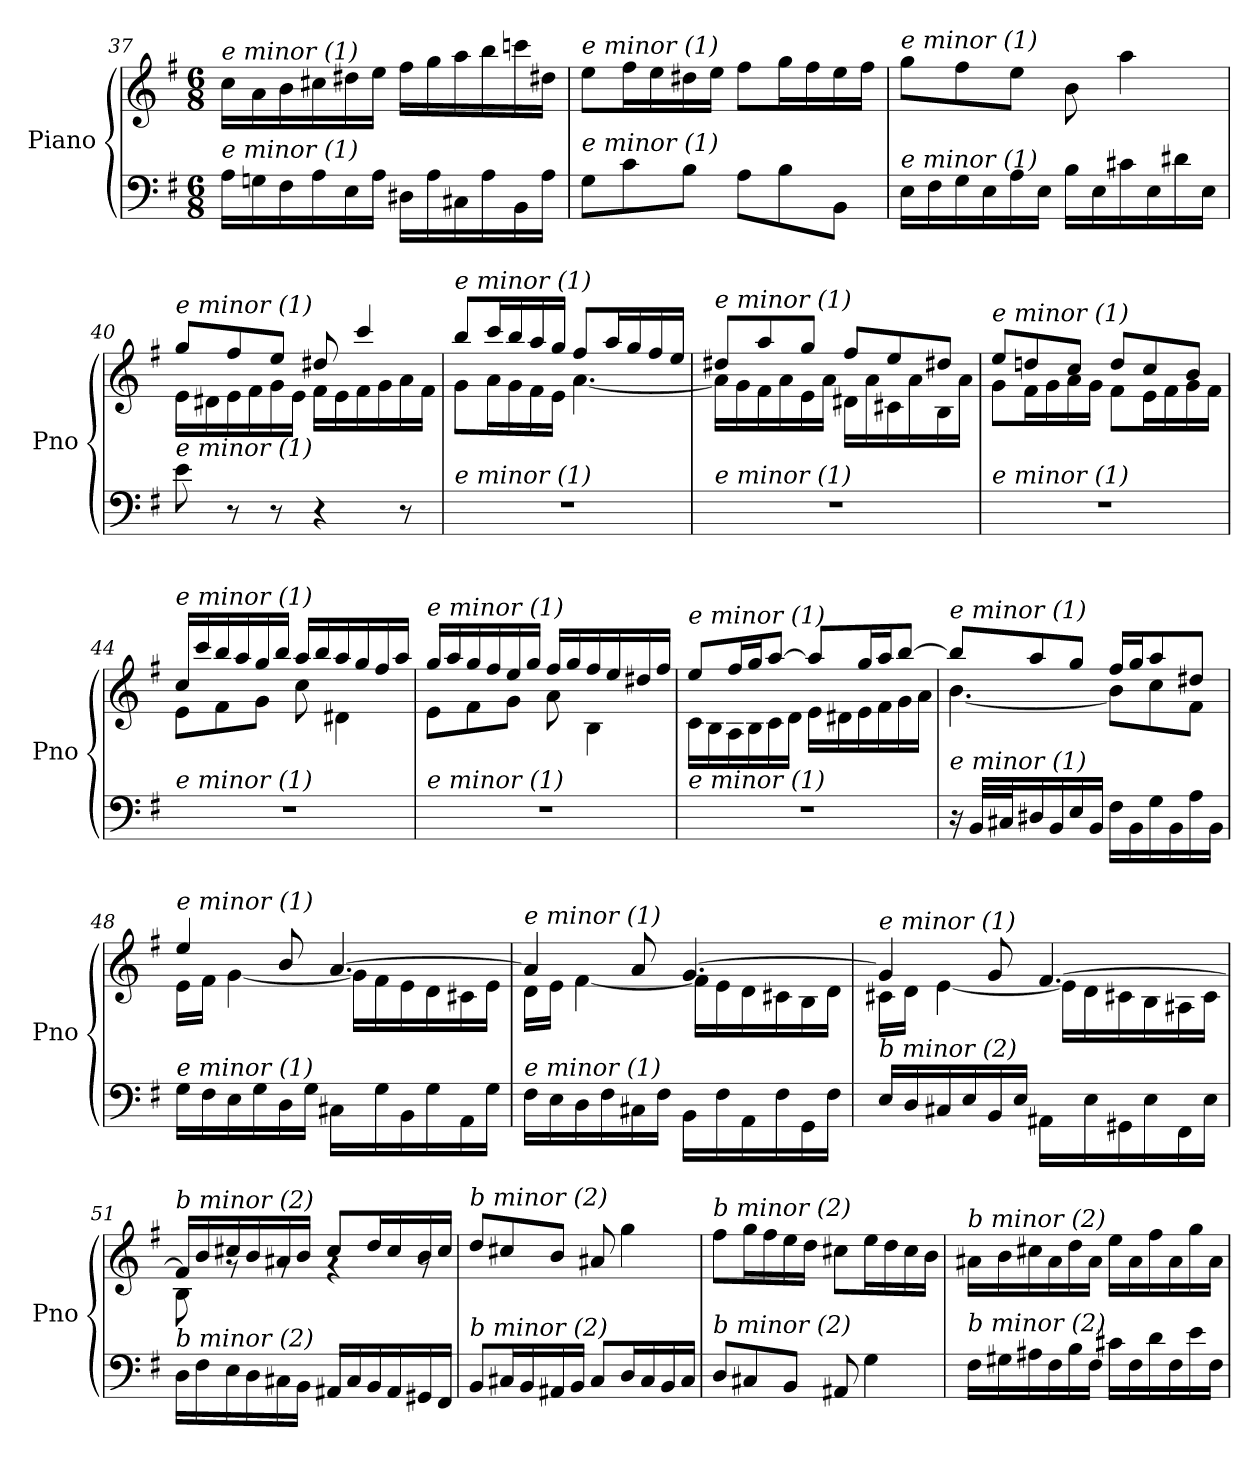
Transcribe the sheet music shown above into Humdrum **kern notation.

**kern	**kern
*part1	*part1
*staff2	*staff1
*I"Piano	*
*I'Pno	*
!!LO:LB:g=z
*clefF4	*clefG2
*k[f#]	*k[f#]
*M6/8	*M6/8
=37	=37
!	!LO:TX:i:t=e minor (1)
!LO:TX:i:t=e minor (1)	!
16A\LL	16cc\LL
16Gn\	16a\
16F#\	16b\
16A\	16cc#X\
16E\	16dd#X\
16A\JJ	16ee\JJ
16D#X\LL	16ff#\LL
16A\	16gg\
16C#X\	16aa\
16A\	16bb\
16BB\	16cccn\
16A\JJ	16dd#X\JJ
=38	=38
!	!LO:TX:i:t=e minor (1)
!LO:TX:i:t=e minor (1)	!
8G\L	8ee\L
8c\	16ff#\L
.	16ee\
8B\J	16dd#X\
.	16ee\JJ
8A\L	8ff#\L
8B\	16gg\L
.	16ff#\
8BB\J	16ee\
.	16ff#\JJ
=39	=39
!	!LO:TX:i:t=e minor (1)
!LO:TX:i:t=e minor (1)	!
16E\LL	8gg\L
16F#\	.
16G\	8ff#\
16E\	.
16A\	8ee\J
16E\JJ	.
16B\LL	8b\
16E\	.
16c#X\	4aa\
16E\	.
16d#X\	.
16E\JJ	.
!!LO:LB:g=z
=40	=40
*	*^
!	!LO:TX:i:t=e minor (1)	!
!LO:TX:i:t=e minor (1)	!	!
8e\	8gg/L	16e\LL
.	.	16d#X\
8r	8ff#/	16e\
.	.	16f#\
8r	8ee/J	16g\
.	.	16e\JJ
4r	8dd#X/	16f#\LL
.	.	16e\
.	4ccc/	16f#\
.	.	16g\
8r	.	16a\
.	.	16f#\JJ
=41	=41	=41
!	!LO:TX:i:t=e minor (1)	!
!LO:TX:i:t=e minor (1)	!	!
2.r	8bb/L	8g\L
.	16ccc/L	16a\L
.	16bb/	16g\
.	16aa/	16f#\
.	16gg/JJ	16e\JJ
.	8ff#/L	[4.a\
.	16aa/L	.
.	16gg/	.
.	16ff#/	.
.	16ee/JJ	.
=42	=42	=42
!	!LO:TX:i:t=e minor (1)	!
!LO:TX:i:t=e minor (1)	!	!
2.r	8dd#X/L	16a\LL]
.	.	16g\
.	8aa/	16f#\
.	.	16a\
.	8gg/J	16e\
.	.	16a\JJ
.	8ff#/L	16d#X\LL
.	.	16a\
.	8ee/	16c#X\
.	.	16a\
.	8dd#X/J	16B\
.	.	16a\JJ
=43	=43	=43
!	!LO:TX:i:t=e minor (1)	!
!LO:TX:i:t=e minor (1)	!	!
2.r	8ee/L	8g\L
.	8ddn/	16f#\L
.	.	16g\
.	8cc/J	16a\
.	.	16g\JJ
.	8dd/L	8f#\L
.	8cc/	16e\L
.	.	16f#\
.	8b/J	16g\
.	.	16f#\JJ
!!LO:PB:g=z	!!
=44	=44	=44
!	!LO:TX:i:t=e minor (1)	!
!LO:TX:i:t=e minor (1)	!	!
2.r	16cc/LL	8e\L
.	16ccc/	.
.	16bb/	8f#\
.	16aa/	.
.	16gg/	8g\J
.	16bb/JJ	.
.	16aa/LL	8cc\
.	16bb/	.
.	16aa/	4d#X\
.	16gg/	.
.	16ff#/	.
.	16aa/JJ	.
=45	=45	=45
!	!LO:TX:i:t=e minor (1)	!
!LO:TX:i:t=e minor (1)	!	!
2.r	16gg/LL	8e\L
.	16aa/	.
.	16gg/	8f#\
.	16ff#/	.
.	16ee/	8g\J
.	16gg/JJ	.
.	16ff#/LL	8a\
.	16gg/	.
.	16ff#/	4B\
.	16ee/	.
.	16dd#X/	.
.	16ff#/JJ	.
=46	=46	=46
!	!LO:TX:i:t=e minor (1)	!
!LO:TX:i:t=e minor (1)	!	!
2.r	8ee/L	16c\LL
.	.	16B\
.	16ff#/L	16A\
.	16gg/J	16B\
.	[8aa/J	16c\
.	.	16d\JJ
.	8aa/L]	16e\LL
.	.	16d#X\
.	16gg/L	16e\
.	16aa/J	16f#\
.	[8bb/J	16g\
.	.	16a\JJ
=47	=47	=47
!	!LO:TX:i:t=e minor (1)	!
!LO:TX:i:t=e minor (1)	!	!
16r	8bb/L]	[4.b\
32BB/LLL	.	.
32C#X/J	.	.
16D#X/	8aa/	.
16BB/	.	.
16E/	8gg/J	.
16BB/JJ	.	.
16F#\LL	16ff#/LL	8b\L]
16BB\	16gg/J	.
16G\	8aa/	8cc\
16BB\	.	.
16A\	8dd#X/J	8f#\J
16BB\JJ	.	.
!!LO:LB:g=z	!!
=48	=48	=48
!	!LO:TX:i:t=e minor (1)	!
!LO:TX:i:t=e minor (1)	!	!
16G\LL	4ee/	16e\LL
16F#\	.	16f#\JJ
16E\	.	[4g\
16G\	.	.
16D\	8b/	.
16G\JJ	.	.
16C#X\LL	[4.a/	16g\LL]
16G\	.	16f#\
16BB\	.	16e\
16G\	.	16d\
16AA\	.	16c#X\
16G\JJ	.	16e\JJ
=49	=49	=49
!	!LO:TX:i:t=e minor (1)	!
!LO:TX:i:t=e minor (1)	!	!
16F#\LL	4a/]	16d\LL
16E\	.	16e\JJ
16D\	.	[4f#\
16F#\	.	.
16C#X\	8a/	.
16F#\JJ	.	.
16BB\LL	[4.g/	16f#\LL]
16F#\	.	16e\
16AA\	.	16d\
16F#\	.	16c#X\
16GG\	.	16B\
16F#\JJ	.	16d\JJ
=50	=50	=50
!	!LO:TX:i:t=e minor (1)	!
!LO:TX:i:t=b minor (2)	!	!
16E/LL	4g/]	16c#X\LL
16D/	.	16d\JJ
16C#X/	.	[4e\
16E/	.	.
16BB/	8g/	.
16E/JJ	.	.
16AA#X\LL	[4.f#/	16e\LL]
16E\	.	16d\
16GG#X\	.	16c#X\
16E\	.	16B\
16FF#\	.	16A#X\
16E\JJ	.	16c#\JJ
!!LO:LB:g=z	!!
=51	=51	=51
!	!LO:TX:i:t=b minor (2)	!
!LO:TX:i:t=b minor (2)	!	!
16D\LL	16f#/LL]	8B\
16F#\	16b/	.
16E\	16cc#X/	8rg
16D\	16b/	.
16C#X\	16a#X/	8rg
16BB\JJ	16b/JJ	.
16AA#X/LL	8cc#/L	4rg
16C#/	.	.
16BB/	16dd/L	.
16AA#/	16cc#/	.
16GG#X/	16b/	8rg
16FF#/JJ	16cc#/JJ	.
*	*v	*v
=52	=52
!	!LO:TX:i:t=b minor (2)
!LO:TX:i:t=b minor (2)	!
8BB/L	8dd/L
16C#X/L	8cc#X/
16BB/	.
16AA#X/	8b/J
16BB/JJ	.
8C#/L	8a#X/
16D/L	4gg\
16C#/	.
16BB/	.
16C#/JJ	.
=53	=53
!	!LO:TX:i:t=b minor (2)
!LO:TX:i:t=b minor (2)	!
8D/L	8ff#\L
8C#X/	16gg\L
.	16ff#\
8BB/J	16ee\
.	16dd\JJ
8AA#X/	8cc#X\L
4G\	16ee\L
.	16dd\
.	16cc#\
.	16b\JJ
!!LO:LB:g=z
=54	=54
!	!LO:TX:i:t=b minor (2)
!LO:TX:i:t=b minor (2)	!
16F#\LL	16a#X\LL
16G#X\	16b\
16A#X\	16cc#X\
16F#\	16a#\
16B\	16dd\
16F#\JJ	16a#\JJ
16c#X\LL	16ee\LL
16F#\	16a#\
16d\	16ff#\
16F#\	16a#\
16e\	16gg\
16F#\JJ	16a#\JJ
=	=
*-	*-
